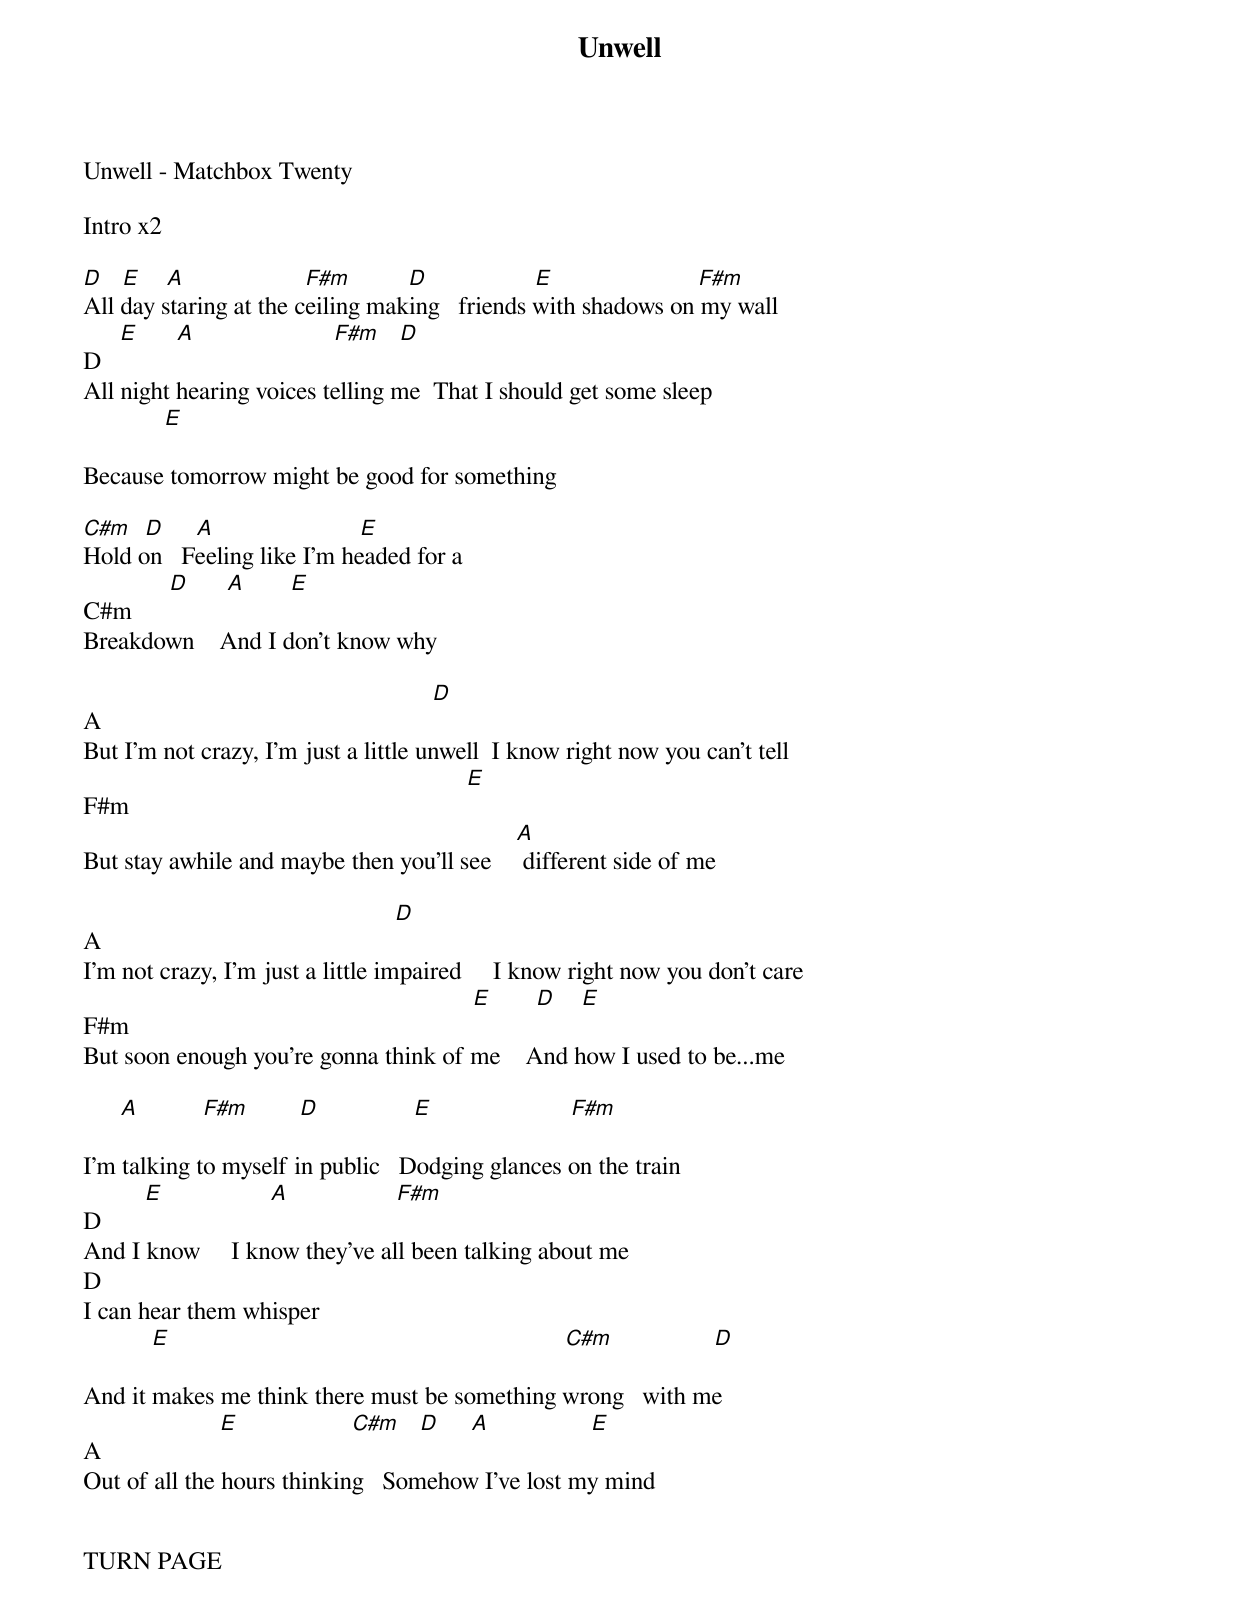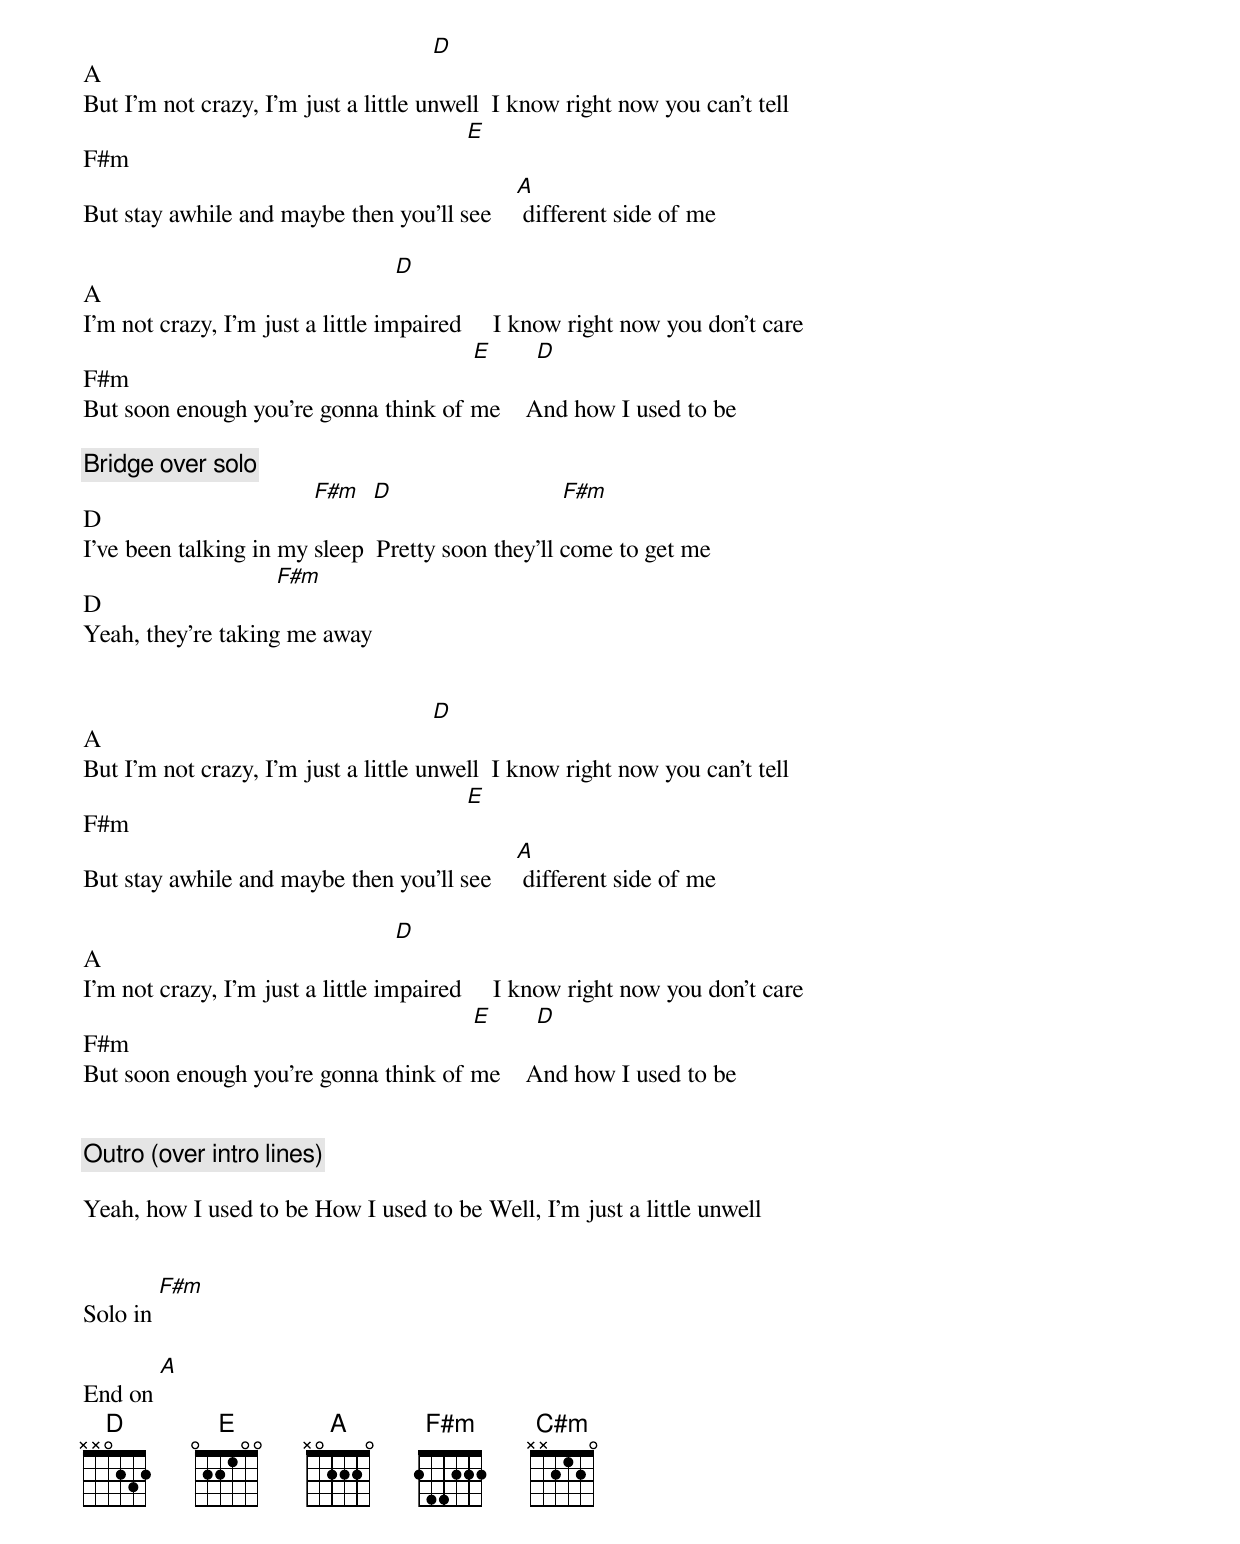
{title: Unwell}
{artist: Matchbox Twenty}
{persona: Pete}
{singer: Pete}
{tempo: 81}
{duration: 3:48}
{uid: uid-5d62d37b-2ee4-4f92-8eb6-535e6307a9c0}
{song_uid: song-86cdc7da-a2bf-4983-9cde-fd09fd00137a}



‏Unwell - Matchbox Twenty

‏Intro x2

[D]   [E]    [A]                   [F#m]			      [D]                 [E]                       [F#m]
All day staring at the ceiling making 		friends with shadows on my wall
‏D   [E]      [A]                      [F#m]			[D]
‏All night hearing voices telling me		That I should get some sleep
‏         	   [E]
Because tomorrow might be good for something

[C#m]  [D]				 [A]                       [E]
‏Hold on			Feeling like I’m headed for a
‏C#m      [D] 				 [A]		    	[E]
‏Breakdown 			And I don’t know why

‏A                                                     [D]
But I’m not crazy, I’m just a little unwell		I know right now you can’t tell
‏F#m                                                      [E]
But stay awhile and maybe then you’ll see	   [A] different side of me

‏A                                               [D]
I’m not crazy, I’m just a little impaired		   I know right now you don’t care
‏F#m                                                       [E]					  [D]    [E]
But soon enough you’re gonna think of me	   And how I used to be...me

‏      [A]		        [F#m]      		[D]            		 [E]                      [F#m]
I’m talking to myself in public			Dodging glances on the train
‏D       [E]           						[A]		               [F#m]
And I know					I know they’ve all been talking about me
‏D
I can hear them whisper
‏           [E]                                                               [C#m]           	    [D]
And it makes me think there must be something wrong 		with me
‏A                   [E]				              [C#m]   [D]     [A]                [E]
Out of all the hours thinking			Somehow I’ve lost my mind


‏TURN PAGE



‏A                                                     [D]
But I’m not crazy, I’m just a little unwell		I know right now you can’t tell
‏F#m                                                      [E]
But stay awhile and maybe then you’ll see	   [A] different side of me

‏A                                               [D]
I’m not crazy, I’m just a little impaired		   I know right now you don’t care
‏F#m                                                       [E]					  [D]
But soon enough you’re gonna think of me	   And how I used to be

{comment: Bridge over solo}
‏D                                  [F#m]		[D]                           [F#m]
‏I’ve been talking in my sleep		Pretty soon they’ll come to get me
‏D                        		  [F#m]
‏Yeah, they’re taking me away


‏A                                                     [D]
But I’m not crazy, I’m just a little unwell		I know right now you can’t tell
‏F#m                                                      [E]
But stay awhile and maybe then you’ll see	   [A] different side of me

‏A                                               [D]
I’m not crazy, I’m just a little impaired		   I know right now you don’t care
‏F#m                                                       [E]					  [D]
But soon enough you’re gonna think of me	   And how I used to be


{comment: Outro (over intro lines)}

Yeah, how I used to be	How I used to be	Well, I’m just a little unwell


‏Solo in [F#m]

‏End on [A]
